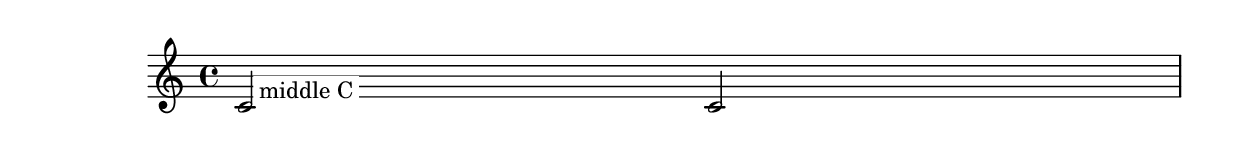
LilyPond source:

%% Do not edit this file; it is automatically
%% generated from LSR http://lsr.dsi.unimi.it
%% This file is in the public domain.
\version "2.13.39"

\header {
  lsrtags = "editorial-annotations, text"

%% Translation of GIT committish: a874fda3641c9e02f61be5c41b215b8304b8ed00
  texidoces = "
La instrucción @code{\\whiteout} intercala un rectángulo blanco
debajo de un elemento de marcado.  Este rectángulo blanco no tapa
a ningún otro objeto gráfico, puesto que las líneas del pentagrama
están en una capa inferior a la de la mayor parte de los otros
objetos.

"
  doctitlees = "Poner en blanco las líneas del pentagrama utilizando la instrucción \\whiteout"

  texidoc = "
The @code{\\whiteout} command underlays a markup with a white box.
Since staff lines are in a lower layer than most other grobs, this
white box will not overlap any other grob.

"
  doctitle = "Blanking staff lines using the \\whiteout command"
} % begin verbatim

\layout { ragged-right = ##f }
\relative c' {
  \override TextScript #'extra-offset = #'(2 . 4)
  c2-\markup { \whiteout \pad-markup #0.5 "middle C" } c
}

